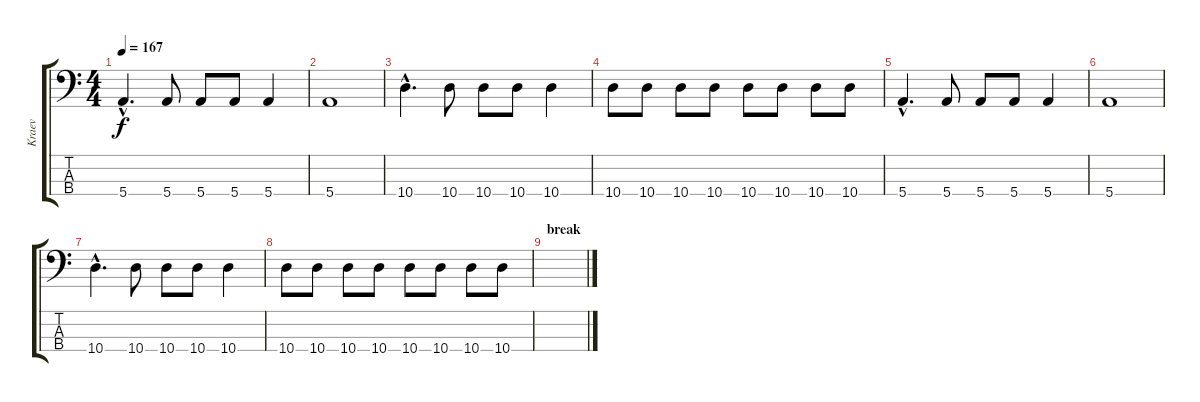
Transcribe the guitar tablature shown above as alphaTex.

\track ("Kraev" "Kraev") {instrument electricbassfinger}
\staff {score tabs}
\tuning (G2 D2 A1 E1) {hide}
\ts (4 4)
\tempo 167
\clef f4
\ks c
5.4{hac}.4{d dy f} 5.4.8 5.4.8 5.4.8 5.4.4 |
5.4.1 |
10.4{hac}.4{d} 10.4.8 10.4.8 10.4.8 10.4.4 |
10.4.8 10.4.8 10.4.8 10.4.8 10.4.8 10.4.8 10.4.8 10.4.8 |
5.4{hac}.4{d} 5.4.8 5.4.8 5.4.8 5.4.4 |
5.4.1 |
10.4{hac}.4{d} 10.4.8 10.4.8 10.4.8 10.4.4 |
10.4.8 10.4.8 10.4.8 10.4.8 10.4.8 10.4.8 10.4.8 10.4.8 |
\section ("" "break")
